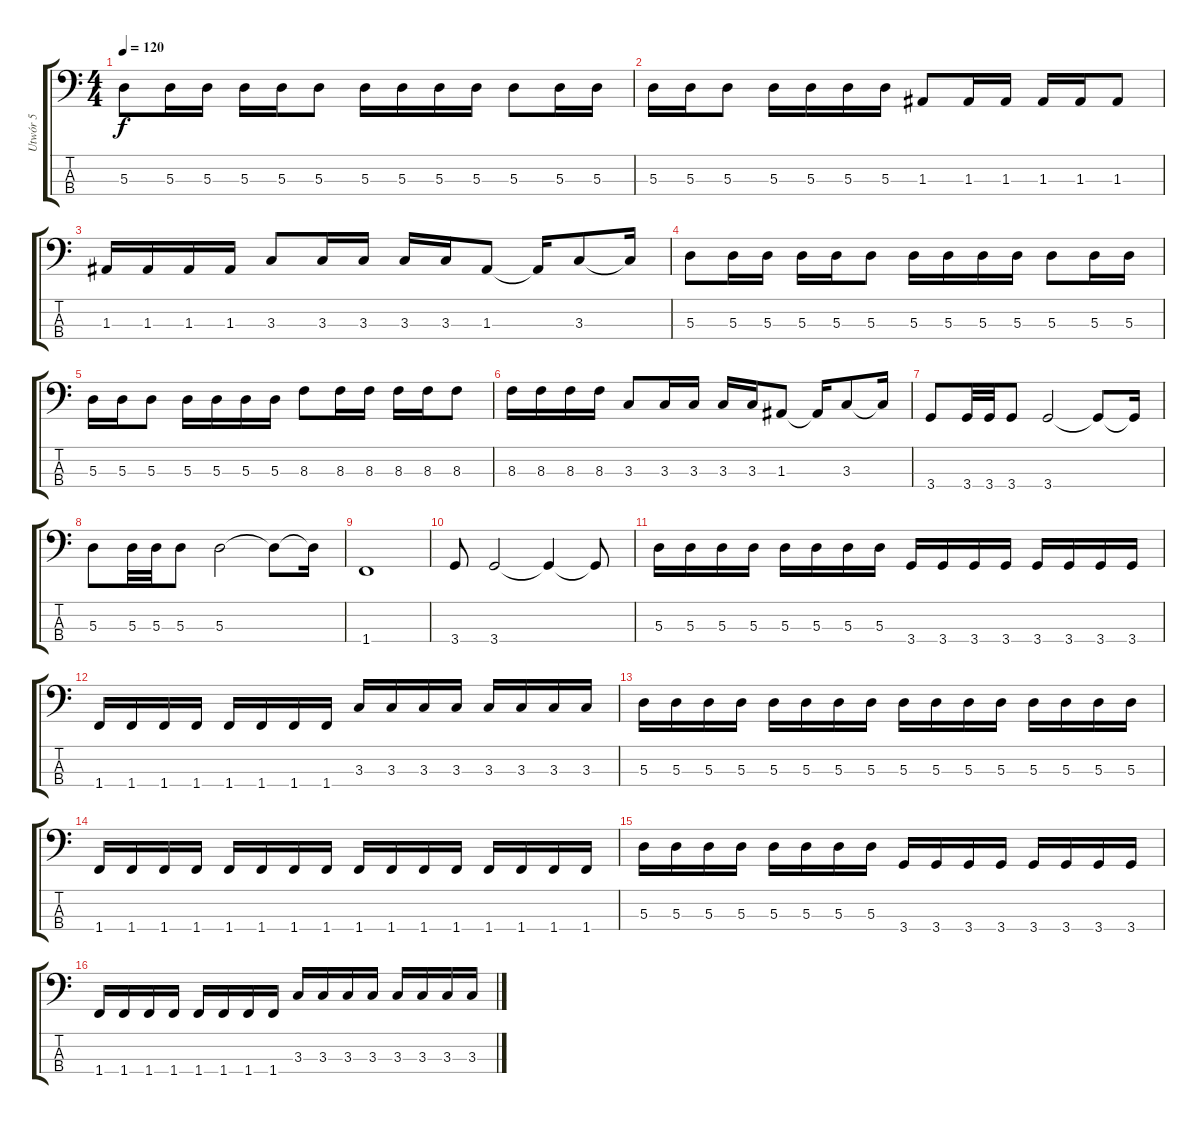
\track ("Utwór 5" "Utwór 5") {instrument electricbasspick}
\staff {score tabs}
\tuning (G2 D2 A1 E1) {hide}
\ts (4 4)
\tempo 120
\clef f4
\ks c
5.3.8{dy f} 5.3.16 5.3.16 5.3.16 5.3.16 5.3.8 5.3.16 5.3.16 5.3.16 5.3.16 5.3.8 5.3.16 5.3.16 |
5.3.16 5.3.16 5.3.8 5.3.16 5.3.16 5.3.16 5.3.16 1.3.8 1.3.16 1.3.16 1.3.16 1.3.16 1.3.8 |
1.3.16 1.3.16 1.3.16 1.3.16 3.3.8 3.3.16 3.3.16 3.3.16 3.3.16 1.3.8 1.3{t}.16 3.3.8 3.3{t}.16 |
5.3.8 5.3.16 5.3.16 5.3.16 5.3.16 5.3.8 5.3.16 5.3.16 5.3.16 5.3.16 5.3.8 5.3.16 5.3.16 |
5.3.16 5.3.16 5.3.8 5.3.16 5.3.16 5.3.16 5.3.16 8.3.8 8.3.16 8.3.16 8.3.16 8.3.16 8.3.8 |
8.3.16 8.3.16 8.3.16 8.3.16 3.3.8 3.3.16 3.3.16 3.3.16 3.3.16 1.3.8 1.3{t}.16 3.3.8 3.3{t}.16 |
3.4.8 3.4.32 3.4.32 3.4.8 3.4.2 3.4{t}.8 3.4{t}.16 |
5.3.8 5.3.32 5.3.32 5.3.8 5.3.2 5.3{t}.8 5.3{t}.16 |
1.4.1 |
3.4.8 3.4.2 3.4{t}.4 3.4{t}.8 |
5.3.16 5.3.16 5.3.16 5.3.16 5.3.16 5.3.16 5.3.16 5.3.16 3.4.16 3.4.16 3.4.16 3.4.16 3.4.16 3.4.16 3.4.16 3.4.16 |
1.4.16 1.4.16 1.4.16 1.4.16 1.4.16 1.4.16 1.4.16 1.4.16 3.3.16 3.3.16 3.3.16 3.3.16 3.3.16 3.3.16 3.3.16 3.3.16 |
5.3.16 5.3.16 5.3.16 5.3.16 5.3.16 5.3.16 5.3.16 5.3.16 5.3.16 5.3.16 5.3.16 5.3.16 5.3.16 5.3.16 5.3.16 5.3.16 |
1.4.16 1.4.16 1.4.16 1.4.16 1.4.16 1.4.16 1.4.16 1.4.16 1.4.16 1.4.16 1.4.16 1.4.16 1.4.16 1.4.16 1.4.16 1.4.16 |
5.3.16 5.3.16 5.3.16 5.3.16 5.3.16 5.3.16 5.3.16 5.3.16 3.4.16 3.4.16 3.4.16 3.4.16 3.4.16 3.4.16 3.4.16 3.4.16 |
1.4.16 1.4.16 1.4.16 1.4.16 1.4.16 1.4.16 1.4.16 1.4.16 3.3.16 3.3.16 3.3.16 3.3.16 3.3.16 3.3.16 3.3.16 3.3.16
